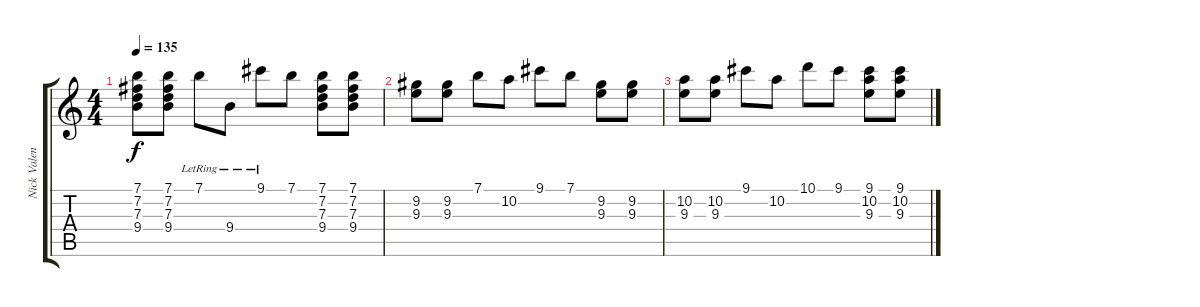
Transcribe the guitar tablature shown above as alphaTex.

\track ("Nick Valensi" "Nick Valen") {instrument electricguitarclean}
\staff {score tabs}
\tuning (E4 B3 G3 D3 A2 E2) {hide}
\ts (4 4)
\tempo 135
\clef g2
\ks c
(7.1 7.2 7.3 9.4).8{dy f} (7.1 7.2 7.3 9.4).8 7.1{lr}.8 9.4{lr}.8 9.1{lr}.8 7.1.8 (7.1 7.2 7.3 9.4).8 (7.1 7.2 7.3 9.4).8 |
(9.2 9.3).8 (9.2 9.3).8 7.1.8 10.2.8 9.1.8 7.1.8 (9.2 9.3).8 (9.2 9.3).8 |
(10.2 9.3).8 (10.2 9.3).8 9.1.8 10.2.8 10.1.8 9.1.8 (9.1 10.2 9.3).8 (9.1 10.2 9.3).8
